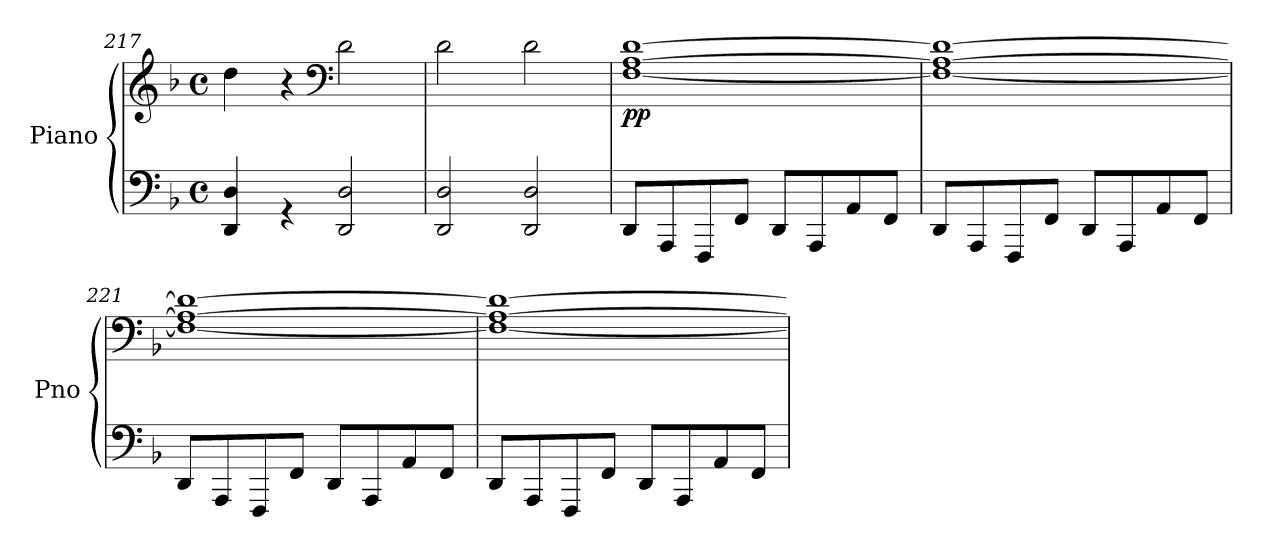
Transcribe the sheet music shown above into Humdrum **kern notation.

**kern	**kern	**dynam
*part1	*part1	*part1
*staff2	*staff1	*staff1/2
*I"Piano	*	*
*I'Pno	*	*
*clefF4	*clefG2	*
*k[b-]	*k[b-]	*
*M4/4	*M4/4	*
*met(c)	*met(c)	*
=217	=217	=217
*^	*	*
1ryy	4DD/ 4D/	4dd\	.
.	4r	4r	.
*	*	*clefF4	*
!	!	!	!LO:DY:b
!	!	!	!LO:DY:n=1:b
.	2DD/ 2D/	2d\	p other-dynamics
=218	=218	=218	=218
1ryy	2DD/ 2D/	2d\	.
.	2DD/ 2D/	2d\	.
!!LO:LB:g=z
=219	=219	=219	=219
!	!	!	!LO:DY:b
1ryy	8DD/L	[1F [1A [1d	pp
.	8AAA/	.	.
.	8FFF/	.	.
.	8FF/J	.	.
.	8DD/L	.	.
.	8AAA/	.	.
.	8AA/	.	.
.	8FF/J	.	.
=220	=220	=220	=220
1ryy	8DD/L	1F_ 1A_ 1d_	.
.	8AAA/	.	.
.	8FFF/	.	.
.	8FF/J	.	.
.	8DD/L	.	.
.	8AAA/	.	.
.	8AA/	.	.
.	8FF/J	.	.
=221	=221	=221	=221
1ryy	8DD/L	1F_ 1A_ 1d_	.
.	8AAA/	.	.
.	8FFF/	.	.
.	8FF/J	.	.
.	8DD/L	.	.
.	8AAA/	.	.
.	8AA/	.	.
.	8FF/J	.	.
=222	=222	=222	=222
1ryy	8DD/L	1F_ 1A_ 1d_	.
.	8AAA/	.	.
.	8FFF/	.	.
.	8FF/J	.	.
.	8DD/L	.	.
.	8AAA/	.	.
.	8AA/	.	.
.	8FF/J	.	.
*v	*v	*	*
=	=	=
*-	*-	*-
